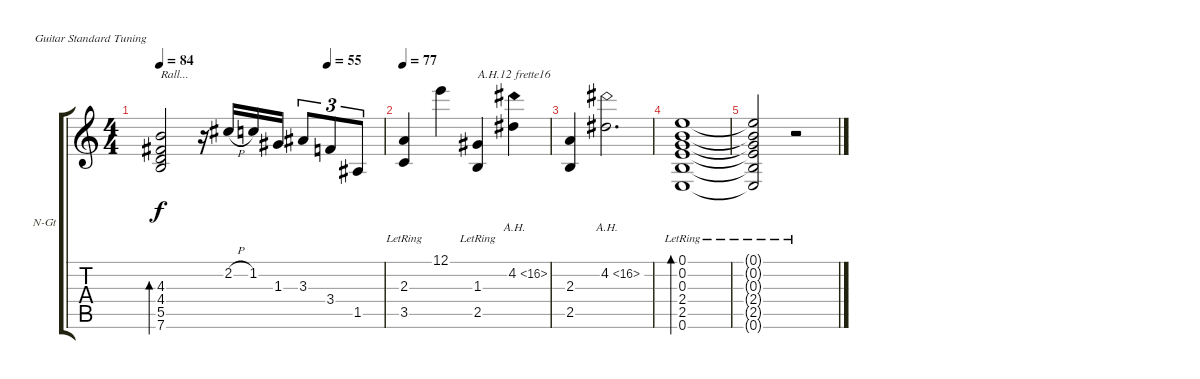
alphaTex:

\bracketExtendMode groupsimilarinstruments
\firstSystemTrackNameOrientation horizontal
\otherSystemsTrackNameOrientation horizontal
\track ("Guitare" "N-Gt") {instrument acousticguitarnylon}
\staff {score tabs}
\tuning (E4 B3 G3 D3 A2 E2)
\ts (4 4)
\tempo 84
\tempo (55 0.75)
\clef g2
\ks c
(4.3 4.4 5.5 7.6).2{bd 240 txt "Rall..." dy f} r.16 2.2{h}.16 1.2.16 1.3.16 3.3.8{tu (3 2)} 3.4.8{tu (3 2)} 1.5.8{tu (3 2)} |
\tempo 77
(2.3{lr} 3.5{lr}).4 12.1.4 (1.3{lr} 2.5{lr}).4{txt "A.H.12 frette16"} 4.2{ah 12}.4 |
(2.3 2.5).4 4.2{ah 12}.2{d} |
(0.1{lr} 0.2{lr} 0.3{lr} 2.4{lr} 2.5{lr} 0.6).1{bd 480} |
(0.1{lr t} 0.2{lr t} 0.3{lr t} 2.4{lr t} 2.5{lr t} 0.6{t}).2 r.2
